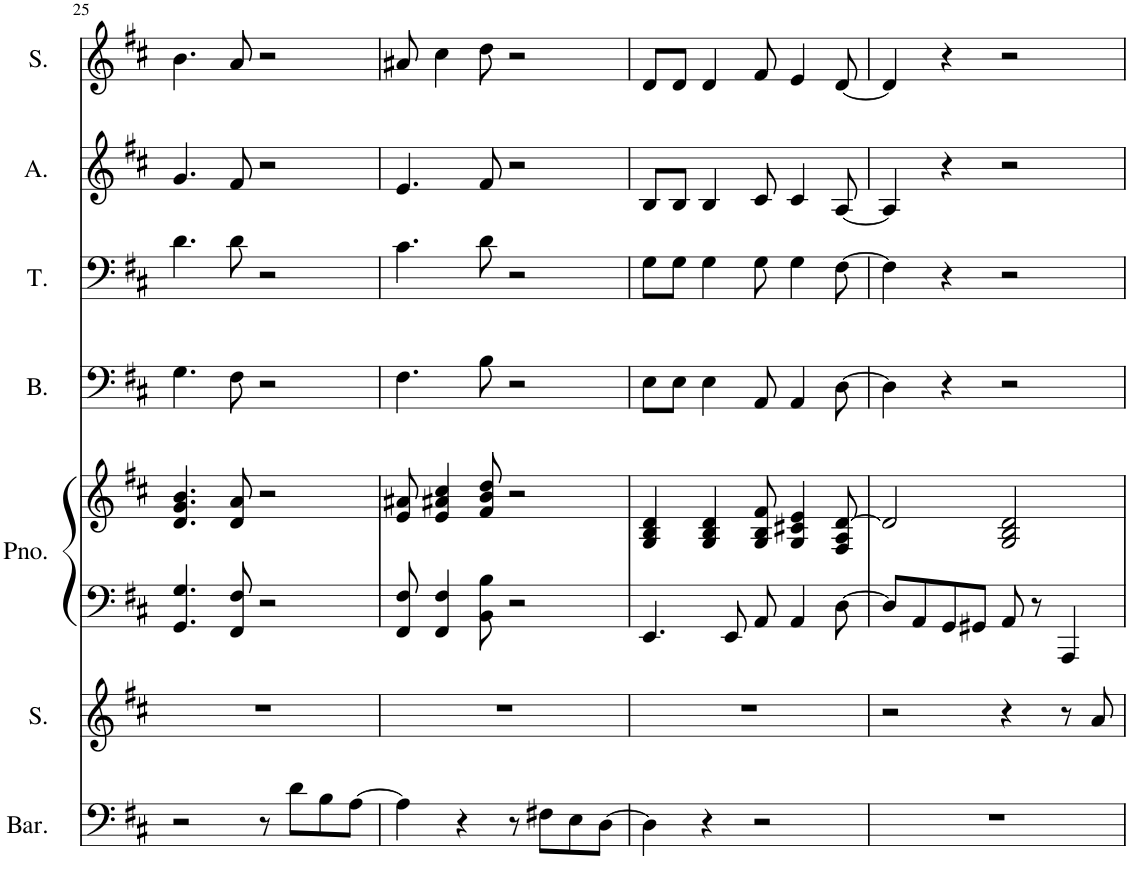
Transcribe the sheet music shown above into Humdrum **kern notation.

**kern	**kern	**kern	**kern	**kern	**kern	**kern	**kern
*part7	*part6	*part5	*part5	*part4	*part3	*part2	*part1
*staff8	*staff7	*staff6	*staff5	*staff4	*staff3	*staff2	*staff1
*I"Baritone	*I"Soprano	*I"Piano	*	*I"Bass	*I"Tenor	*I"Alto	*I"Soprano
*I'Bar.	*I'S.	*I'Pno.	*	*I'B.	*I'T.	*I'A.	*I'S.
!!LO:PB:g=z
*clefF4	*clefG2	*clefF4	*clefG2	*clefF4	*clefF4	*clefG2	*clefG2
*k[f#c#]	*k[f#c#]	*k[f#c#]	*k[f#c#]	*k[f#c#]	*k[f#c#]	*k[f#c#]	*k[f#c#]
*M4/4	*M4/4	*M4/4	*M4/4	*M4/4	*M4/4	*M4/4	*M4/4
=25	=25	=25	=25	=25	=25	=25	=25
2r	1r	4.GG/ 4.G/	4.d/ 4.g/ 4.b/	4.G\	4.d\	4.g/	4.b\
.	.	8FF#/ 8F#/	8d/ 8a/	8F#\	8d\	8f#/	8a/
8r	.	2r	2r	2r	2r	2r	2r
8d\L	.	.	.	.	.	.	.
8B\	.	.	.	.	.	.	.
[8A\J	.	.	.	.	.	.	.
=26	=26	=26	=26	=26	=26	=26	=26
4A\]	1r	8FF#/ 8F#/	8e/ 8a#X/	4.F#\	4.c#\	4.e/	8a#X/
.	.	4FF#/ 4F#/	4e/ 4a#X/ 4cc#/	.	.	.	4cc#\
4r	.	.	.	.	.	.	.
.	.	8BB\ 8B\	8f#/ 8b/ 8dd/	8B\	8d\	8f#/	8dd\
8r	.	2r	2r	2r	2r	2r	2r
8F#X\L	.	.	.	.	.	.	.
8E\	.	.	.	.	.	.	.
[8D\J	.	.	.	.	.	.	.
=27	=27	=27	=27	=27	=27	=27	=27
4D\]	1r	4.EE/	4G/ 4B/ 4d/	8E\L	8G\L	8B/L	8d/L
.	.	.	.	8E\J	8G\J	8B/J	8d/J
4r	.	.	4G/ 4B/ 4d/	4E\	4G\	4B/	4d/
.	.	8EE/	.	.	.	.	.
2r	.	8AA/	8G/ 8B/ 8f#/	8AA/	8G\	8c#/	8f#/
.	.	4AA/	4G/ 4c#X/ 4e/	4AA/	4G\	4c#/	4e/
.	.	[8D\	8F#/ 8A/ [8d/	[8D\	[8F#\	[8A/	[8d/
=28	=28	=28	=28	=28	=28	=28	=28
1r	2r	8D/L]	2d/]	4D\]	4F#\]	4A/]	4d/]
.	.	8AA/	.	.	.	.	.
.	.	8GG/	.	4r	4r	4r	4r
.	.	8GG#X/J	.	.	.	.	.
.	4r	8AA/	2G/ 2B/ 2d/	2r	2r	2r	2r
.	.	8r	.	.	.	.	.
.	8r	4AAA/	.	.	.	.	.
.	8a/	.	.	.	.	.	.
=	=	=	=	=	=	=	=
*-	*-	*-	*-	*-	*-	*-	*-
